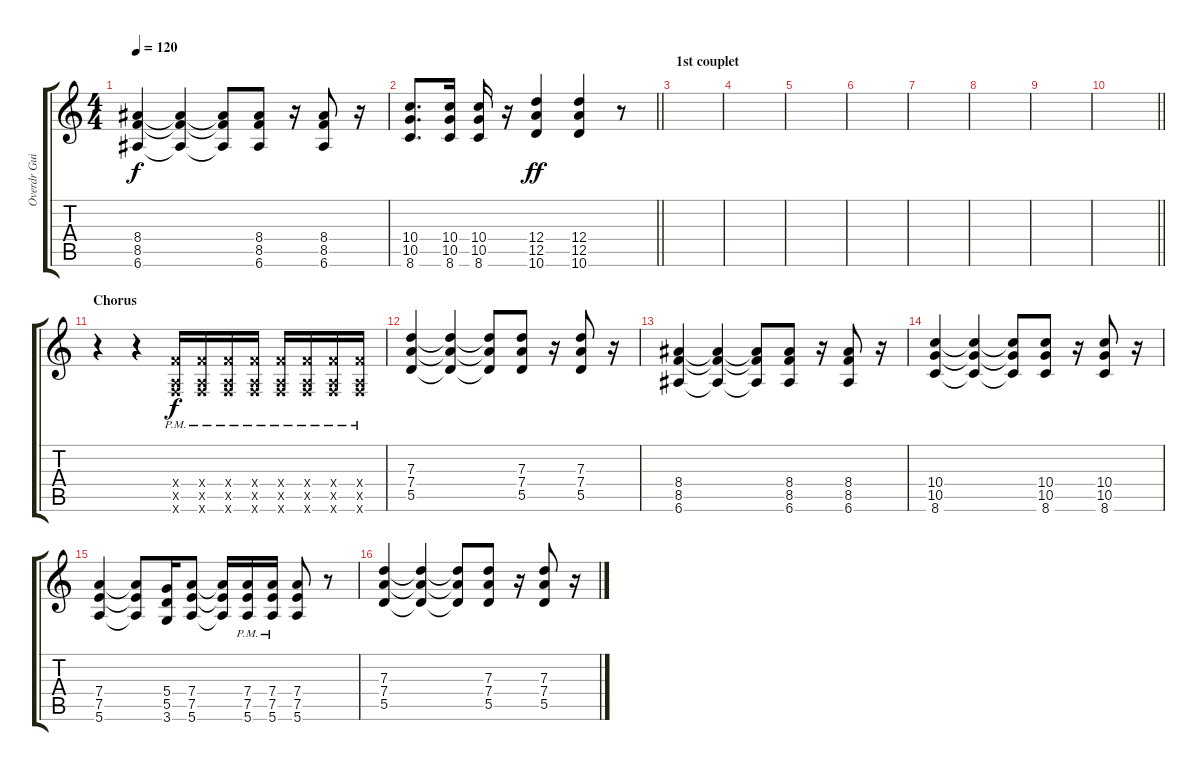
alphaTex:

\track ("Overdr Guitar" "Overdr Gui") {instrument overdrivenguitar}
\staff {score tabs}
\tuning (E4 B3 G3 D3 A2 E2) {hide}
\ts (4 4)
\tempo 120
\clef g2
\ks c
(8.4 8.5 6.6).4{dy f} (8.4{t} 8.5{t} 6.6{t}).4 (8.4{t} 8.5{t} 6.6{t}).8 (8.4 8.5 6.6).8 r.16 (8.4 8.5 6.6).8 r.16 |
\barLineRight lightlight
(10.4 10.5 8.6).8{d} (10.4 10.5 8.6).16 (10.4 10.5 8.6).16 r.16 (12.4 12.5 10.6).4{dy ff} (12.4 12.5 10.6).4 r.8 |
\section ("" "1st couplet")
|
|
|
|
|
|
|
\barLineRight lightlight
|
\section ("" "Chorus")
r.4 r.4 (3.4{x} 0.5{x} 1.6{pm x}).16{dy f volume 9} (3.4{x} 0.5{x} 1.6{pm x}).16 (3.4{x} 0.5{x} 1.6{pm x}).16 (3.4{x} 0.5{x} 1.6{pm x}).16 (3.4{x} 0.5{x} 1.6{pm x}).16 (3.4{x} 0.5{x} 1.6{pm x}).16 (3.4{x} 0.5{x} 1.6{pm x}).16 (3.4{x} 0.5{x} 1.6{pm x}).16 |
(7.3 7.4 5.5).4 (7.3{t} 7.4{t} 5.5{t}).4 (7.3{t} 7.4{t} 5.5{t}).8 (7.3 7.4 5.5).8 r.16 (7.3 7.4 5.5).8 r.16 |
(8.4 8.5 6.6).4 (8.4{t} 8.5{t} 6.6{t}).4 (8.4{t} 8.5{t} 6.6{t}).8 (8.4 8.5 6.6).8 r.16 (8.4 8.5 6.6).8 r.16 |
(10.4 10.5 8.6).4 (10.4{t} 10.5{t} 8.6{t}).4 (10.4{t} 10.5{t} 8.6{t}).8 (10.4 10.5 8.6).8 r.16 (10.4 10.5 8.6).8 r.16 |
(7.4 7.5 5.6).4 (7.4{t} 7.5{t} 5.6{t}).8 (5.4 5.5 3.6).16 (7.4 7.5 5.6).8 (7.4{t} 7.5{t} 5.6{t}).16 (7.4{pm} 7.5{pm} 5.6{pm}).16 (7.4{pm} 7.5{pm} 5.6{pm}).16 (7.4 7.5 5.6).8 r.8 |
(7.3 7.4 5.5).4 (7.3{t} 7.4{t} 5.5{t}).4 (7.3{t} 7.4{t} 5.5{t}).8 (7.3 7.4 5.5).8 r.16 (7.3 7.4 5.5).8 r.16
